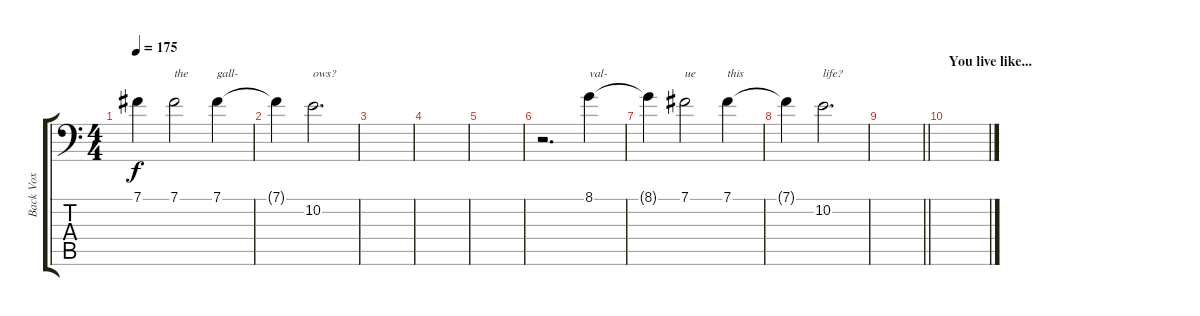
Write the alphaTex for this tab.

\track ("Back Vox" "Back Vox") {instrument bassoon}
\staff {score tabs}
\tuning (B3 Gb3 D3 A2 E2 A1) {hide}
\ts (4 4)
\tempo 175
\clef f4
\ks c
7.1{t}.4{dy f} 7.1.2{txt "the"} 7.1.4{txt "gall-"} |
7.1{t}.4 10.2.2{d txt "ows?"} |
|
|
|
r.2{d} 8.1.4{txt "val-"} |
8.1{t}.4 7.1.2{txt "ue"} 7.1.4{txt "this"} |
7.1{t}.4 10.2.2{d txt "life?"} |
\barLineRight lightlight
|
\section ("" "You live like...")
